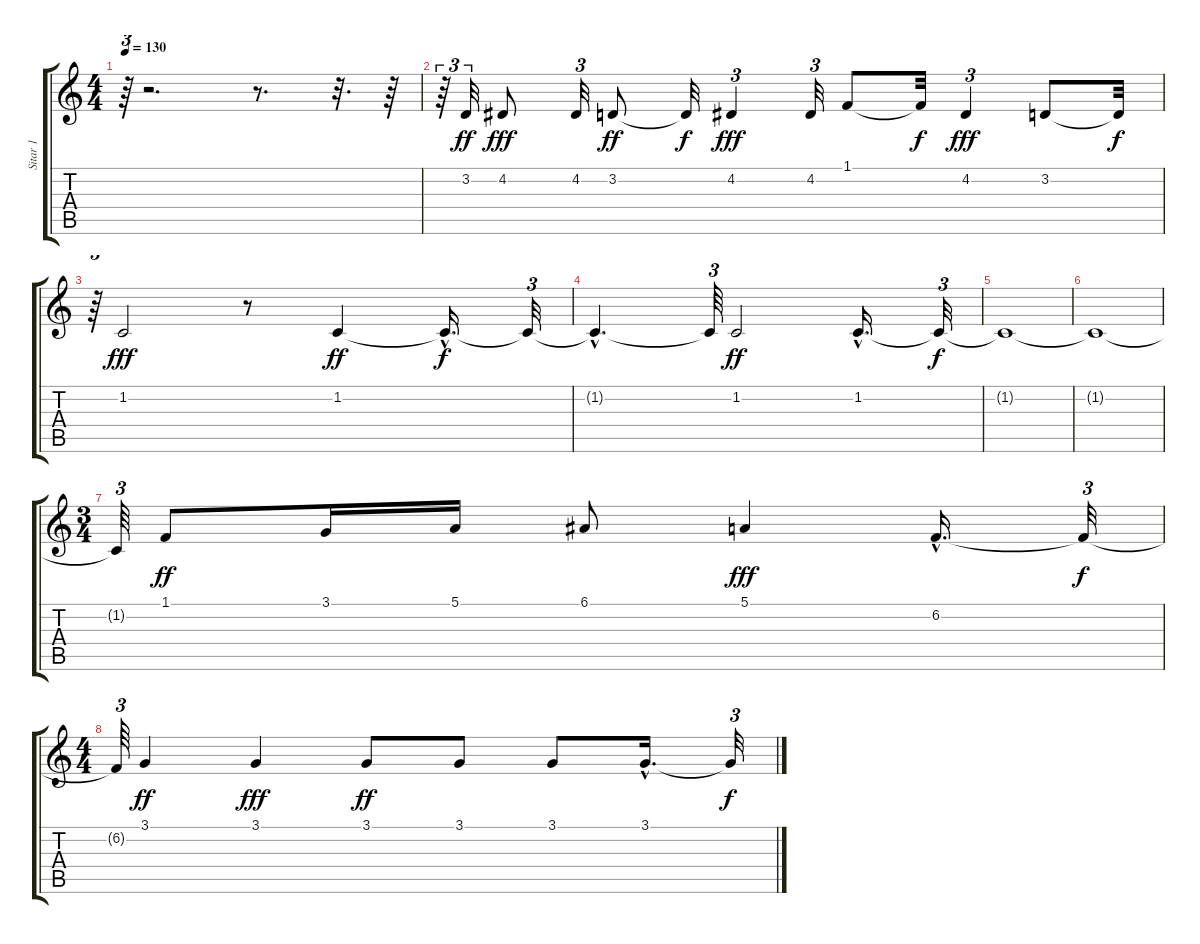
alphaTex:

\track ("Sitar 1" "Sitar 1") {instrument sitar}
\staff {score tabs}
\tuning (E4 B3 G3 D3 A2 E2) {hide}
\ts (4 4)
\tempo 130
\clef g2
\ks c
r.64{tu (3 2) dy f} r.2{d} r.8{d} r.32{d} r.64 |
r.64{tu (3 2)} 3.2.32{tu (3 2) dy ff} 4.2.8{dy fff} 4.2.32{tu (3 2)} 3.2.8{dy ff} 3.2{t}.32{dy f} 4.2.4{tu (3 2) dy fff} 4.2.32{tu (3 2)} 1.1.8 1.1{t}.32{dy f} 4.2.4{tu (3 2) dy fff} 3.2.8 3.2{t}.32{dy f} |
r.64{tu (3 2)} 1.2.2{dy fff} r.8 1.2.4{dy ff} 1.2{hac t}.16{d dy f} 1.2{t}.32{tu (3 2)} |
1.2{hac t}.4{d} 1.2{t}.64{tu (3 2)} 1.2.2{dy ff} 1.2{hac}.16{d} 1.2{t}.32{tu (3 2) dy f} |
1.2{t}.1 |
1.2{t}.1 |
\ts (3 4)
1.2{t}.64{tu (3 2)} 1.1.8{dy ff} 3.1.16 5.1.16 6.1.8 5.1.4{dy fff} 6.2{hac}.16{d} 6.2{t}.32{tu (3 2) dy f} |
\ts (4 4)
6.2{t}.64{tu (3 2)} 3.1.4{dy ff} 3.1.4{dy fff} 3.1.8{dy ff} 3.1.8 3.1.8 3.1{hac}.16{d} 3.1{t}.32{tu (3 2) dy f}
